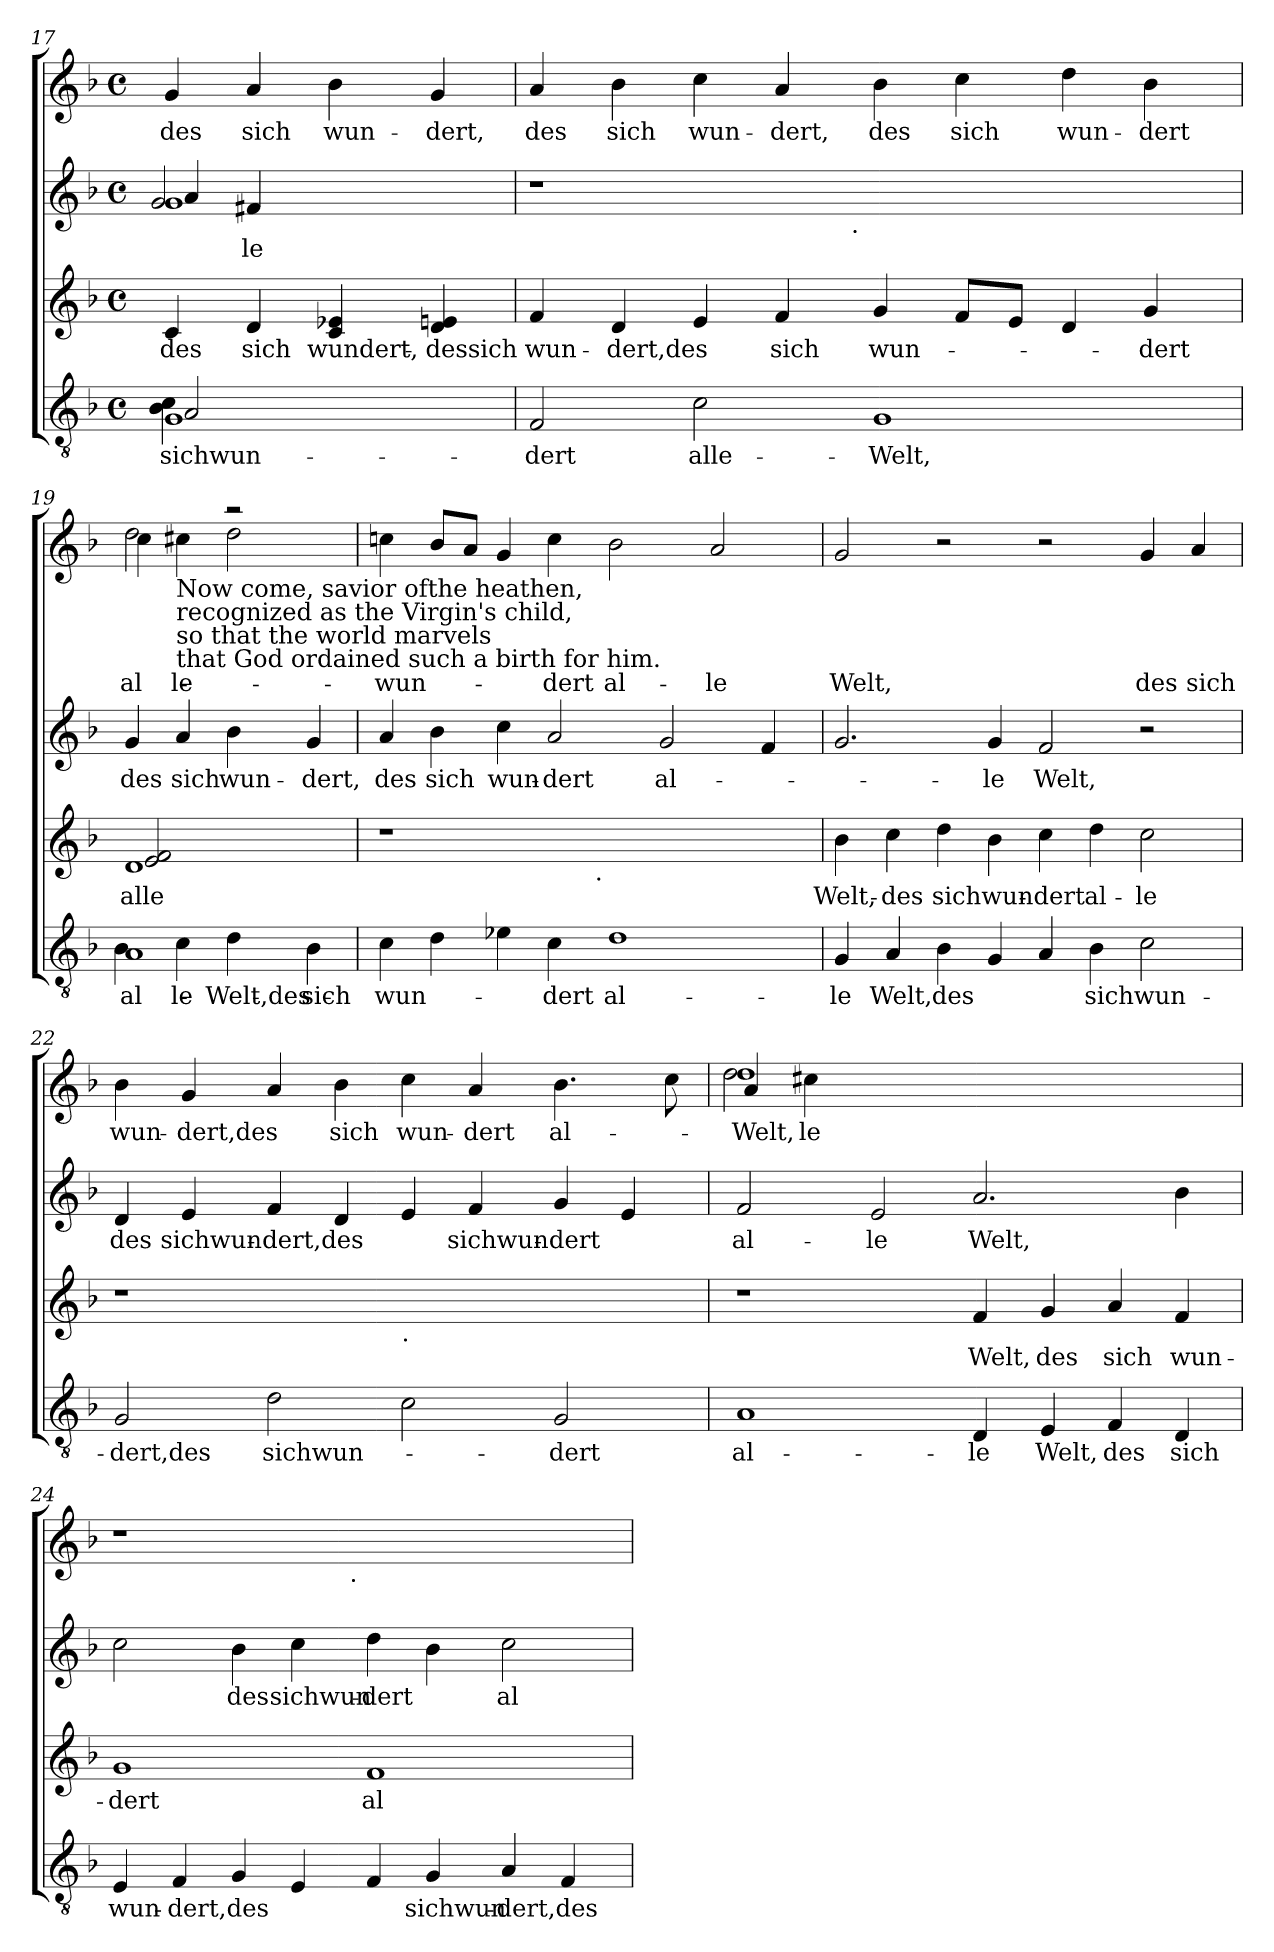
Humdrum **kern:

**kern	**text	**kern	**text	**kern	**text	**kern	**text
*part4	*part4	*part3	*part3	*part2	*part2	*part1	*part1
*staff4	*staff4	*staff3	*staff3	*staff2	*staff2	*staff1	*staff1
!!LO:LB:g=z
*clefGv2	*	*clefG2	*	*clefG2	*	*clefG2	*
*k[b-]	*	*k[b-]	*	*k[b-]	*	*k[b-]	*
*F:	*	*F:	*	*F:	*	*F:	*
*M4/4	*	*M4/4	*	*M4/4	*	*M4/4	*
*met(c)	*	*met(c)	*	*met(c)	*	*met(c)	*
=17	=17	=17	=17	=17	=17	=17	=17
*^	*	*	*	*	*	*	*
*	*^	*	*	*	*	*	*	*
!	!	!	!LO:LY:b	!	!LO:LY:b	!	!	!	!LO:LY:b
*	*	*	*	*	*	*^	*	*	*
*	*	*	*	*	*	*	*^	*	*	*
1G	2A/	4B-\ 4c\	sichwun-	4c/	des	1g	2g/	4a/	.	4g/	des
!	!	!	!	!	!LO:LY:b	!	!	!	!LO:LY:b	!	!LO:LY:b
.	.	2.ryy	.	4d/	sich	.	.	4f#X/	-le	4a/	sich
!	!	!	!	!	!LO:LY:b	!	!	!	!	!	!LO:LY:b
.	2ryy	.	.	4c/ 4e-X/	wundert,-	.	2ryy	2ryy	.	4b-\	wun-
!	!	!	!	!	!LO:LY:b	!	!	!	!	!	!LO:LY:b
.	.	.	.	4d/ 4eni/	-dessich	.	.	.	.	4g/	-dert,
*v	*v	*v	*	*	*	*v	*v	*v	*	*	*
=18	=18	=18	=18	=18	=18	=18	=18
!	!LO:LY:b	!	!LO:LY:b	!	!	!	!LO:LY:b
*	*	*	*	*^	*	*	*
2F/	-dert	4f/	wun-	1r	2ryy	.	4a/	des
!	!	!	!LO:LY:b	!	!	!	!	!LO:LY:b
.	.	4d/	-dert,des	.	.	.	4b-\	sich
!	!LO:LY:b	!	!	!	!	!	!	!LO:LY:b
2c\	alle-	4e/	.	.	4...ryy	.	4cc\	wun-
!	!	!	!LO:LY:b	!	!	!	!	!LO:LY:b
.	.	4f/	sich	.	.	.	4a/	-dert,
!	!	!	!	!	!LO:TX:b:t=.	!	!	!
.	.	.	.	.	1ryy	.	.	.
!	!LO:LY:b	!	!LO:LY:b	!	!	!	!	!LO:LY:b
1G	-Welt,	4g/	wun-	1ryy	.	.	4b-\	des
!	!	!	!	!	!	!	!	!LO:LY:b
.	.	8f/L	.	.	.	.	4cc\	sich
.	.	8e/J	.	.	.	.	.	.
!	!	!	!	!	!	!	!	!LO:LY:b
.	.	4d/	.	.	.	.	4dd\	wun-
!	!	!	!LO:LY:b	!	!	!	!	!LO:LY:b
.	.	4g/	-dert	.	.	.	4b-\	-dert
.	.	.	.	.	32ryy	.	.	.
=19	=19	=19	=19	=19	=19	=19	=19	=19
*^	*	*	*	*	*	*	*	*
!	!	!LO:LY:b	!	!LO:LY:b	!	!	!LO:LY:b	!	!LO:LY:b
*	*	*	*^	*	*v	*v	*	*^	*
1A	4B-\	al-	1d	2e/ 2f/	alle	4g/	des	2dd\	4cc\	al-
!	!	!	!	!	!	!	!	!	!LO:TX:b:t=Now come, savior ofthe heathen,\nrecognized as the Virgin's child,\nso that the world marvels\nthat God ordained such a birth for him.	!
!	!	!LO:LY:b	!	!	!	!	!LO:LY:b	!	!	!LO:LY:b
.	4c\	-le	.	.	.	4a/	sich	.	4cc#X\	-le
!	!	!LO:LY:b	!	!	!	!	!LO:LY:b	!	!	!
.	4d\	Welt,des	.	2ryy	.	4b-\	wun-	2raa	2dd\	.
!	!	!LO:LY:b	!	!	!	!	!LO:LY:b	!	!	!
.	4B-\	sich	.	.	.	4g/	-dert,	.	.	.
*	*	*	*	*	*	*	*	*v	*v	*
=20	=20	=20	=20	=20	=20	=20	=20	=20	=20
!	!	!LO:LY:b	!	!	!	!	!LO:LY:b	!	!LO:LY:b
*v	*v	*	*	*	*	*	*	*	*
4c\	wun-	1r	2ryy	.	4a/	des	4ccni\	wun-
!	!	!	!	!	!	!LO:LY:b	!	!
4d\	.	.	.	.	4b-\	sich	8b-/L	.
.	.	.	.	.	.	.	8a/J	.
!	!	!	!	!	!	!LO:LY:b	!	!
4e-X\	.	.	4...ryy	.	4cc\	wun-	4g/	.
!	!LO:LY:b	!	!	!	!	!LO:LY:b	!	!LO:LY:b
4c\	-dert	.	.	.	2a/	-dert	4cc\	-dert
!	!	!	!LO:TX:b:t=.	!	!	!	!	!
.	.	.	1ryy	.	.	.	.	.
!	!LO:LY:b	!	!	!	!	!	!	!LO:LY:b
1d	al-	1ryy	.	.	.	.	2b-\	al-
!	!	!	!	!	!	!LO:LY:b	!	!
.	.	.	.	.	2g/	al-	.	.
!	!	!	!	!	!	!	!	!LO:LY:b
.	.	.	.	.	.	.	2a/	-le
.	.	.	.	.	4f/	.	.	.
.	.	.	32ryy	.	.	.	.	.
!!LO:PB:g=z
=21	=21	=21	=21	=21	=21	=21	=21	=21
!	!LO:LY:b	!	!	!LO:LY:b	!	!	!	!LO:LY:b
*	*	*v	*v	*	*	*	*	*
4G/	-le	4b-\	Welt,-	2.g/	.	2g/	Welt,
!	!LO:LY:b	!	!LO:LY:b	!	!	!	!
4A/	Welt,	4cc\	-des	.	.	.	.
!	!LO:LY:b	!	!LO:LY:b	!	!	!	!
4B-\	des	4dd\	sichwun-	.	.	2r	.
!	!	!	!	!	!LO:LY:b	!	!
4G/	.	4b-\	.	4g/	-le	.	.
!	!	!	!LO:LY:b	!	!LO:LY:b	!	!
4A/	.	4cc\	-dert	2f/	Welt,	2r	.
!	!LO:LY:b	!	!LO:LY:b	!	!	!	!
4B-\	sichwun-	4dd\	al-	.	.	.	.
!	!	!	!LO:LY:b	!	!	!	!LO:LY:b
2c\	.	2cc\	-le	2r	.	4g/	des
!	!	!	!	!	!	!	!LO:LY:b
.	.	.	.	.	.	4a/	sich
=22	=22	=22	=22	=22	=22	=22	=22
!	!LO:LY:b	!	!	!	!LO:LY:b	!	!LO:LY:b
2G/	-dert,des	1r	.	4d/	des	4b-\	wun-
!	!	!	!	!	!LO:LY:b	!	!LO:LY:b
.	.	.	.	4e/	sichwun-	4g/	-dert,des
!	!LO:LY:b	!	!	!	!LO:LY:b	!	!
2d\	sichwun-	.	.	4f/	-dert,des	4a/	.
!	!	!	!	!	!	!	!LO:LY:b
.	.	.	.	4d/	.	4b-\	sich
!	!	!LO:TX:b:t=.	!	!	!	!	!
!	!	!	!	!	!	!	!LO:LY:b
2c\	.	1ryy	.	4e/	.	4cc\	wun-
!	!	!	!	!	!LO:LY:b	!	!LO:LY:b
.	.	.	.	4f/	sichwun-	4a/	-dert
!	!LO:LY:b	!	!	!	!LO:LY:b	!	!LO:LY:b
2G/	-dert	.	.	4g/	-dert	4.b-\	al-
.	.	.	.	4e/	.	.	.
.	.	.	.	.	.	8cc\	.
=23	=23	=23	=23	=23	=23	=23	=23
!	!LO:LY:b	!	!	!	!LO:LY:b	!	!LO:LY:b
*	*	*	*	*	*	*^	*
*	*	*	*	*	*	*	*^	*
1A	al-	1r	.	2f/	al-	1dd	2dd\	4a/	-Welt,
!	!	!	!	!	!	!	!	!	!LO:LY:b
.	.	.	.	.	.	.	.	4cc#X\	le
!	!	!	!	!	!LO:LY:b	!	!	!	!
.	.	.	.	2e/	-le	.	1ryy	1ryy	.
!	!LO:LY:b	!	!LO:LY:b	!	!LO:LY:b	!	!	!	!
4D/	-le	4f/	Welt,	2.a/	Welt,	1ryy	.	.	.
!	!LO:LY:b	!	!LO:LY:b	!	!	!	!	!	!
4E/	Welt,	4g/	des	.	.	.	.	.	.
!	!LO:LY:b	!	!LO:LY:b	!	!	!	!	!	!
4F/	des	4a/	sich	.	.	.	2ryy	2ryy	.
!	!LO:LY:b	!	!LO:LY:b	!	!	!	!	!	!
4D/	sich	4f/	wun-	4b-\	.	.	.	.	.
*	*	*	*	*	*	*v	*v	*v	*
=24	=24	=24	=24	=24	=24	=24	=24
!	!LO:LY:b	!	!LO:LY:b	!	!	!	!
*	*	*	*	*	*	*^	*
4E/	wun-	1g	-dert	2cc\	.	1r	2ryy	.
!	!LO:LY:b	!	!	!	!	!	!	!
4F/	-dert,	.	.	.	.	.	.	.
!	!LO:LY:b	!	!	!	!LO:LY:b	!	!	!
4G/	des	.	.	4b-\	des	.	4...ryy	.
!	!	!	!	!	!LO:LY:b	!	!	!
4E/	.	.	.	4cc\	sichwun-	.	.	.
!	!	!	!	!	!	!	!LO:TX:b:t=.	!
.	.	.	.	.	.	.	1ryy	.
!	!	!	!LO:LY:b	!	!LO:LY:b	!	!	!
4F/	.	1f	al-	4dd\	-dert	1ryy	.	.
!	!LO:LY:b	!	!	!	!	!	!	!
4G/	sichwun-	.	.	4b-\	.	.	.	.
!	!LO:LY:b	!	!	!	!LO:LY:b	!	!	!
4A/	-dert,des	.	.	2cc\	al-	.	.	.
4F/	.	.	.	.	.	.	.	.
.	.	.	.	.	.	.	32ryy	.
*	*	*	*	*	*	*v	*v	*
=	=	=	=	=	=	=	=
*-	*-	*-	*-	*-	*-	*-	*-
